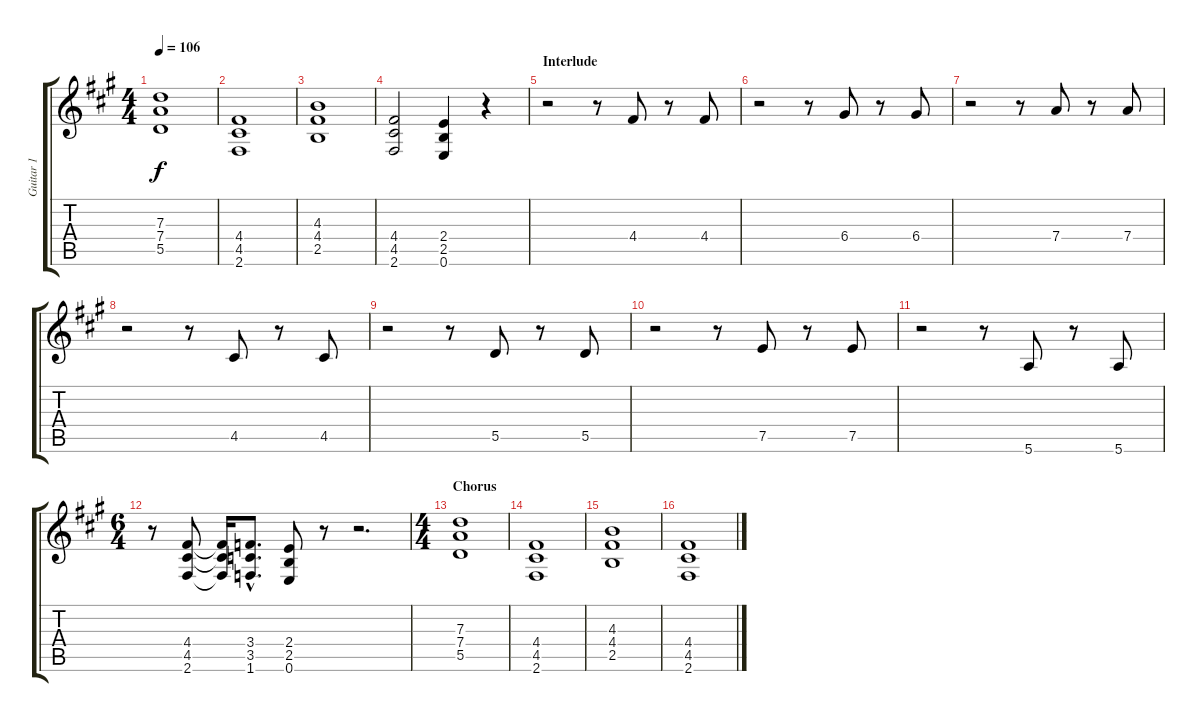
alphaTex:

\track ("Guitar 1" "Guitar 1") {instrument distortionguitar}
\staff {score tabs}
\tuning (E4 B3 G3 D3 A2 E2) {hide}
\ts (4 4)
\tempo 106
\clef g2
\ks a
(7.3 7.4 5.5).1{dy f} |
(4.4 4.5 2.6).1 |
(4.3 4.4 2.5).1 |
(4.4 4.5 2.6).2 (2.4 2.5 0.6).4 r.4 |
\section ("" "Interlude")
r.2{instrument electricguitarclean} r.8 4.4.8 r.8 4.4.8 |
r.2{instrument electricguitarclean} r.8 6.4.8 r.8 6.4.8 |
r.2{instrument electricguitarclean} r.8 7.4.8 r.8 7.4.8 |
r.2{instrument electricguitarclean} r.8 4.5.8 r.8 4.5.8 |
r.2{instrument electricguitarclean} r.8 5.5.8 r.8 5.5.8 |
r.2{instrument electricguitarclean} r.8 7.5.8 r.8 7.5.8 |
r.2{instrument electricguitarclean} r.8 5.6.8 r.8 5.6.8 |
\ts (6 4)
r.8{instrument distortionguitar} (4.4 4.5 2.6).8 (4.4{t} 4.5{t} 2.6{t}).16 (3.4{hac} 3.5{hac} 1.6{hac}).8{d} (2.4 2.5 0.6).8 r.8 r.2{d} |
\ts (4 4)
\section ("" "Chorus")
(7.3 7.4 5.5).1 |
(4.4 4.5 2.6).1 |
(4.3 4.4 2.5).1 |
(4.4 4.5 2.6).1
